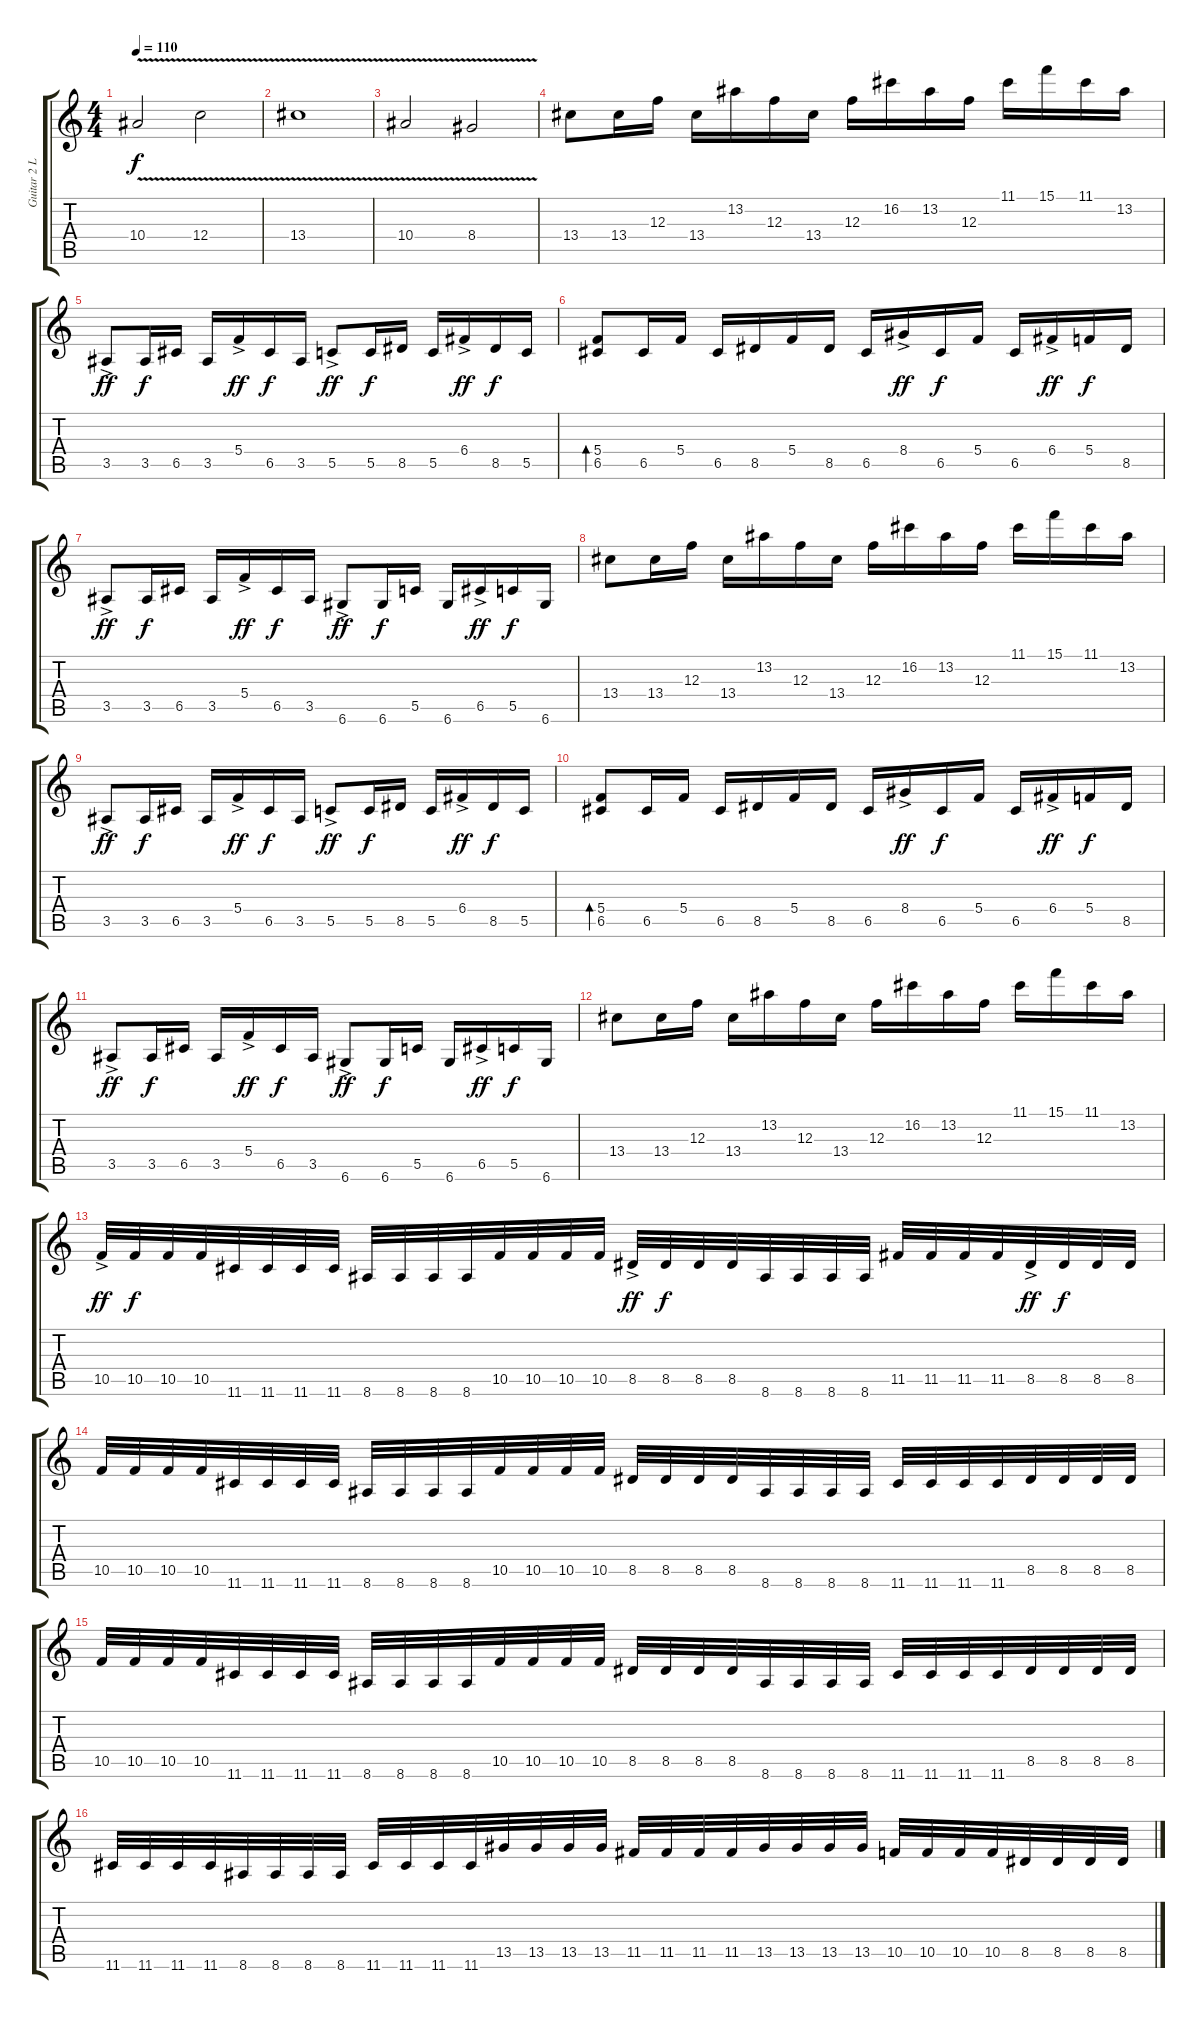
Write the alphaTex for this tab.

\track ("Guitar 2 Lead" "Guitar 2 L") {instrument distortionguitar}
\staff {score tabs}
\tuning (D4 A3 F3 C3 G2 D2) {hide}
\ts (4 4)
\tempo 110
\clef g2
\ks c
10.4{v}.2{dy f} 12.4{v}.2 |
13.4{v}.1 |
10.4{v}.2 8.4{v}.2 |
13.4.8 13.4.16 12.3.16 13.4.16 13.2.16 12.3.16 13.4.16 12.3.16 16.2.16 13.2.16 12.3.16 11.1.16 15.1.16 11.1.16 13.2.16 |
3.5{ac}.8{dy ff} 3.5.16{dy f} 6.5.16 3.5.16 5.4{ac}.16{dy ff} 6.5.16{dy f} 3.5.16 5.5{ac}.8{dy ff} 5.5.16{dy f} 8.5.16 5.5.16 6.4{ac}.16{dy ff} 8.5.16{dy f} 5.5.16 |
(5.4 6.5).8{bd 60} 6.5.16 5.4.16 6.5.16 8.5.16 5.4.16 8.5.16 6.5.16 8.4{ac}.16{dy ff} 6.5.16{dy f} 5.4.16 6.5.16 6.4{ac}.16{dy ff} 5.4.16{dy f} 8.5.16 |
3.5{ac}.8{dy ff} 3.5.16{dy f} 6.5.16 3.5.16 5.4{ac}.16{dy ff} 6.5.16{dy f} 3.5.16 6.6{ac}.8{dy ff} 6.6.16{dy f} 5.5.16 6.6.16 6.5{ac}.16{dy ff} 5.5.16{dy f} 6.6.16 |
13.4.8 13.4.16 12.3.16 13.4.16 13.2.16 12.3.16 13.4.16 12.3.16 16.2.16 13.2.16 12.3.16 11.1.16 15.1.16 11.1.16 13.2.16 |
3.5{ac}.8{dy ff} 3.5.16{dy f} 6.5.16 3.5.16 5.4{ac}.16{dy ff} 6.5.16{dy f} 3.5.16 5.5{ac}.8{dy ff} 5.5.16{dy f} 8.5.16 5.5.16 6.4{ac}.16{dy ff} 8.5.16{dy f} 5.5.16 |
(5.4 6.5).8{bd 60} 6.5.16 5.4.16 6.5.16 8.5.16 5.4.16 8.5.16 6.5.16 8.4{ac}.16{dy ff} 6.5.16{dy f} 5.4.16 6.5.16 6.4{ac}.16{dy ff} 5.4.16{dy f} 8.5.16 |
3.5{ac}.8{dy ff} 3.5.16{dy f} 6.5.16 3.5.16 5.4{ac}.16{dy ff} 6.5.16{dy f} 3.5.16 6.6{ac}.8{dy ff} 6.6.16{dy f} 5.5.16 6.6.16 6.5{ac}.16{dy ff} 5.5.16{dy f} 6.6.16 |
13.4.8 13.4.16 12.3.16 13.4.16 13.2.16 12.3.16 13.4.16 12.3.16 16.2.16 13.2.16 12.3.16 11.1.16 15.1.16 11.1.16 13.2.16 |
10.5{ac}.32{dy ff} 10.5.32{dy f} 10.5.32 10.5.32 11.6.32 11.6.32 11.6.32 11.6.32 8.6.32 8.6.32 8.6.32 8.6.32 10.5.32 10.5.32 10.5.32 10.5.32 8.5{ac}.32{dy ff} 8.5.32{dy f} 8.5.32 8.5.32 8.6.32 8.6.32 8.6.32 8.6.32 11.5.32 11.5.32 11.5.32 11.5.32 8.5{ac}.32{dy ff} 8.5.32{dy f} 8.5.32 8.5.32 |
10.5.32 10.5.32 10.5.32 10.5.32 11.6.32 11.6.32 11.6.32 11.6.32 8.6.32 8.6.32 8.6.32 8.6.32 10.5.32 10.5.32 10.5.32 10.5.32 8.5.32 8.5.32 8.5.32 8.5.32 8.6.32 8.6.32 8.6.32 8.6.32 11.6.32 11.6.32 11.6.32 11.6.32 8.5.32 8.5.32 8.5.32 8.5.32 |
10.5.32 10.5.32 10.5.32 10.5.32 11.6.32 11.6.32 11.6.32 11.6.32 8.6.32 8.6.32 8.6.32 8.6.32 10.5.32 10.5.32 10.5.32 10.5.32 8.5.32 8.5.32 8.5.32 8.5.32 8.6.32 8.6.32 8.6.32 8.6.32 11.6.32 11.6.32 11.6.32 11.6.32 8.5.32 8.5.32 8.5.32 8.5.32 |
11.6.32 11.6.32 11.6.32 11.6.32 8.6.32 8.6.32 8.6.32 8.6.32 11.6.32 11.6.32 11.6.32 11.6.32 13.5.32 13.5.32 13.5.32 13.5.32 11.5.32 11.5.32 11.5.32 11.5.32 13.5.32 13.5.32 13.5.32 13.5.32 10.5.32 10.5.32 10.5.32 10.5.32 8.5.32 8.5.32 8.5.32 8.5.32
